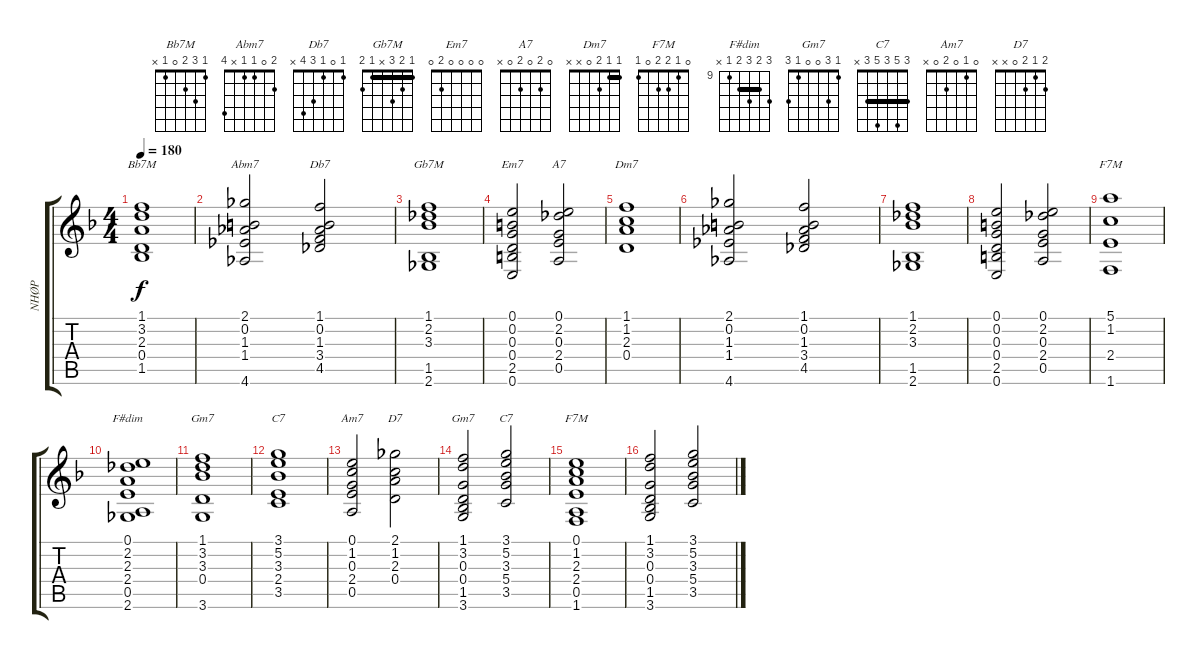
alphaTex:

\track ("NHØP" "NHØP") {instrument acousticbass}
\staff {score tabs}
\tuning (E4 B3 G3 D3 A2 E2) {hide}
\chord ("Bb7M" 1 3 2 0 1 x)
\chord ("Abm7" 2 0 1 1 x 4)
\chord ("Db7" 1 0 1 3 4 x)
\chord ("Gb7M" 1 2 3 x 1 2) {barre 1}
\chord ("Em7" 0 0 0 0 2 0)
\chord ("A7" 0 2 0 2 0 x)
\chord ("Dm7" 1 1 2 0 x x) {barre 1}
\chord ("F7M" 5 1 x 2 x 1) {barre 1}
\chord ("F#dim" 11 10 11 10 9 x) {firstfret 9 barre 10}
\chord ("Gm7" 1 3 3 0 x 3)
\chord ("C7" 3 5 3 2 3 x) {barre 3}
\chord ("Am7" 0 1 0 2 0 x)
\chord ("D7" 2 1 2 0 x x)
\chord ("Gm7" 1 3 0 0 1 3)
\chord ("C7" 3 5 3 5 3 x) {barre 3}
\chord ("F7M" 0 1 2 2 0 1)
\ts (4 4)
\tempo 180
\clef g2
\ks f
(1.1 3.2 2.3 0.4 1.5).1{ch "Bb7M" dy f} |
(2.1 0.2 1.3 1.4 4.6).2{ch "Abm7"} (1.1 0.2 1.3 3.4 4.5).2{ch "Db7"} |
(1.1 2.2 3.3 1.5 2.6).1{ch "Gb7M"} |
(0.1 0.2 0.3 0.4 2.5 0.6).2{ch "Em7"} (0.1 2.2 0.3 2.4 0.5).2{ch "A7"} |
(1.1 1.2 2.3 0.4).1{ch "Dm7"} |
(2.1 0.2 1.3 1.4 4.6).2 (1.1 0.2 1.3 3.4 4.5).2 |
(1.1 2.2 3.3 1.5 2.6).1 |
(0.1 0.2 0.3 0.4 2.5 0.6).2 (0.1 2.2 0.3 2.4 0.5).2 |
(5.1 1.2 2.4 1.6).1{ch "F7M"} |
(0.1 2.2 2.3 2.4 0.5 2.6).1{ch "F#dim"} |
(1.1 3.2 3.3 0.4 3.6).1{ch "Gm7"} |
(3.1 5.2 3.3 2.4 3.5).1{ch "C7"} |
(0.1 1.2 0.3 2.4 0.5).2{ch "Am7"} (2.1 1.2 2.3 0.4).2{ch "D7"} |
(1.1 3.2 0.3 0.4 1.5 3.6).2{ch "Gm7"} (3.1 5.2 3.3 5.4 3.5).2{ch "C7"} |
(0.1 1.2 2.3 2.4 0.5 1.6).1{ch "F7M"} |
(1.1 3.2 0.3 0.4 1.5 3.6).2 (3.1 5.2 3.3 5.4 3.5).2
